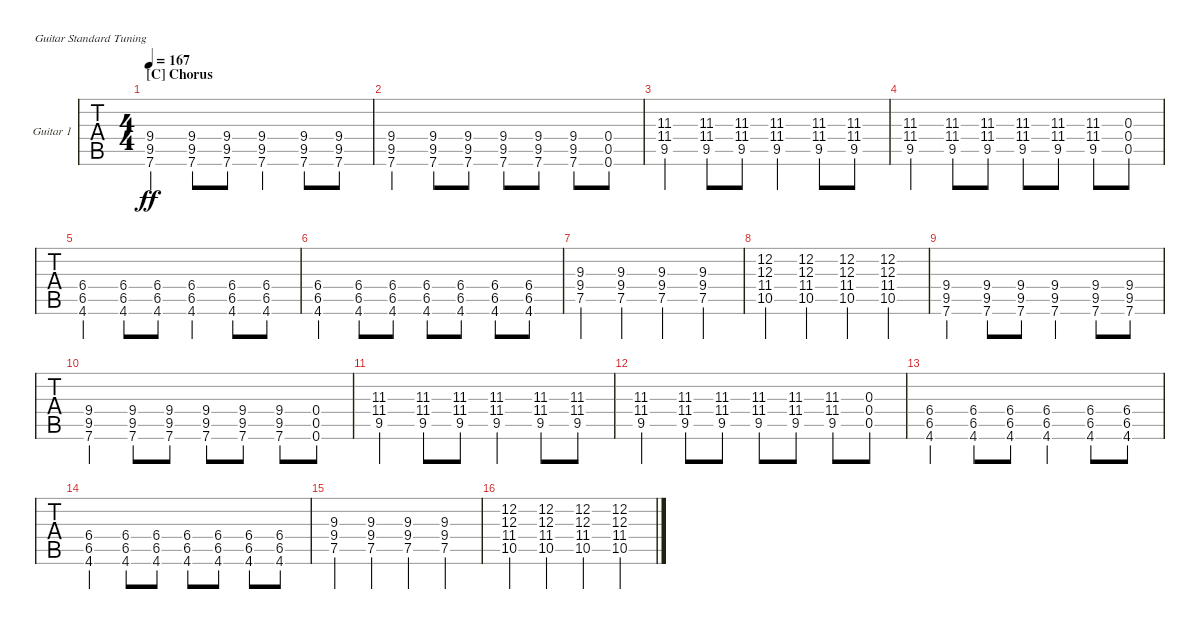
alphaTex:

\defaultSystemsLayout 4
\bracketExtendMode groupsimilarinstruments
\firstSystemTrackNameOrientation horizontal
\otherSystemsTrackNameOrientation horizontal
\track ("Ray Toro" "Guitar 1") {instrument overdrivenguitar}
\staff {tabs}
\tuning (E4 B3 G3 D3 A2 E2)
\ts (4 4)
\section ("C" "Chorus")
\tempo 167
\clef g2
\ks abminor
(7.6 9.5 9.4).4{dy ff} (7.6 9.5 9.4).8 (9.4 9.5 7.6).8 (7.6 9.5 9.4).4 (7.6 9.5 9.4).8 (9.4 9.5 7.6).8 |
(7.6 9.5 9.4).4 (7.6 9.5 9.4).8 (9.4 9.5 7.6).8 (7.6 9.5 9.4).8 (9.4 9.5 7.6).8 (7.6 9.5 9.4).8 (0.4 0.5 0.6).8 |
(9.5 11.4 11.3).4 (11.3 11.4 9.5).8 (11.3 11.4 9.5).8 (11.3 11.4 9.5).4 (11.3 11.4 9.5).8 (11.3 11.4 9.5).8 |
(11.3 11.4 9.5).4 (11.3 11.4 9.5).8 (11.3 11.4 9.5).8 (11.3 11.4 9.5).8 (11.3 11.4 9.5).8 (11.3 11.4 9.5).8 (0.5 0.4 0.3).8 |
(4.6 6.5 6.4).4 (6.4 6.5 4.6).8 (6.4 6.5 4.6).8 (6.4 6.5 4.6).4 (6.4 6.5 4.6).8 (6.4 6.5 4.6).8 |
(6.4 6.5 4.6).4 (6.4 6.5 4.6).8 (6.4 6.5 4.6).8 (6.4 6.5 4.6).8 (6.4 6.5 4.6).8 (6.4 6.5 4.6).8 (6.4 6.5 4.6).8 |
(7.5 9.4 9.3).4 (9.3 9.4 7.5).4 (7.5 9.3 9.4).4 (7.5 9.4 9.3).4 |
(10.5 11.4 12.3 12.2).4 (12.2 12.3 11.4 10.5).4 (12.2 12.3 11.4 10.5).4 (12.2 12.3 11.4 10.5).4 |
(7.6 9.5 9.4).4 (7.6 9.5 9.4).8 (9.4 9.5 7.6).8 (7.6 9.5 9.4).4 (7.6 9.5 9.4).8 (9.4 9.5 7.6).8 |
(7.6 9.5 9.4).4 (7.6 9.5 9.4).8 (9.4 9.5 7.6).8 (7.6 9.5 9.4).8 (9.4 9.5 7.6).8 (7.6 9.5 9.4).8 (0.4 0.5 0.6).8 |
(9.5 11.4 11.3).4 (11.3 11.4 9.5).8 (11.3 11.4 9.5).8 (11.3 11.4 9.5).4 (11.3 11.4 9.5).8 (11.3 11.4 9.5).8 |
(11.3 11.4 9.5).4 (11.3 11.4 9.5).8 (11.3 11.4 9.5).8 (11.3 11.4 9.5).8 (11.3 11.4 9.5).8 (11.3 11.4 9.5).8 (0.5 0.4 0.3).8 |
(4.6 6.5 6.4).4 (6.4 6.5 4.6).8 (6.4 6.5 4.6).8 (6.4 6.5 4.6).4 (6.4 6.5 4.6).8 (6.4 6.5 4.6).8 |
(6.4 6.5 4.6).4 (6.4 6.5 4.6).8 (6.4 6.5 4.6).8 (6.4 6.5 4.6).8 (6.4 6.5 4.6).8 (6.4 6.5 4.6).8 (6.4 6.5 4.6).8 |
(7.5 9.4 9.3).4 (9.3 9.4 7.5).4 (7.5 9.3 9.4).4 (7.5 9.4 9.3).4 |
(10.5 11.4 12.3 12.2).4 (12.2 12.3 11.4 10.5).4 (12.2 12.3 11.4 10.5).4 (12.2 12.3 11.4 10.5).4
